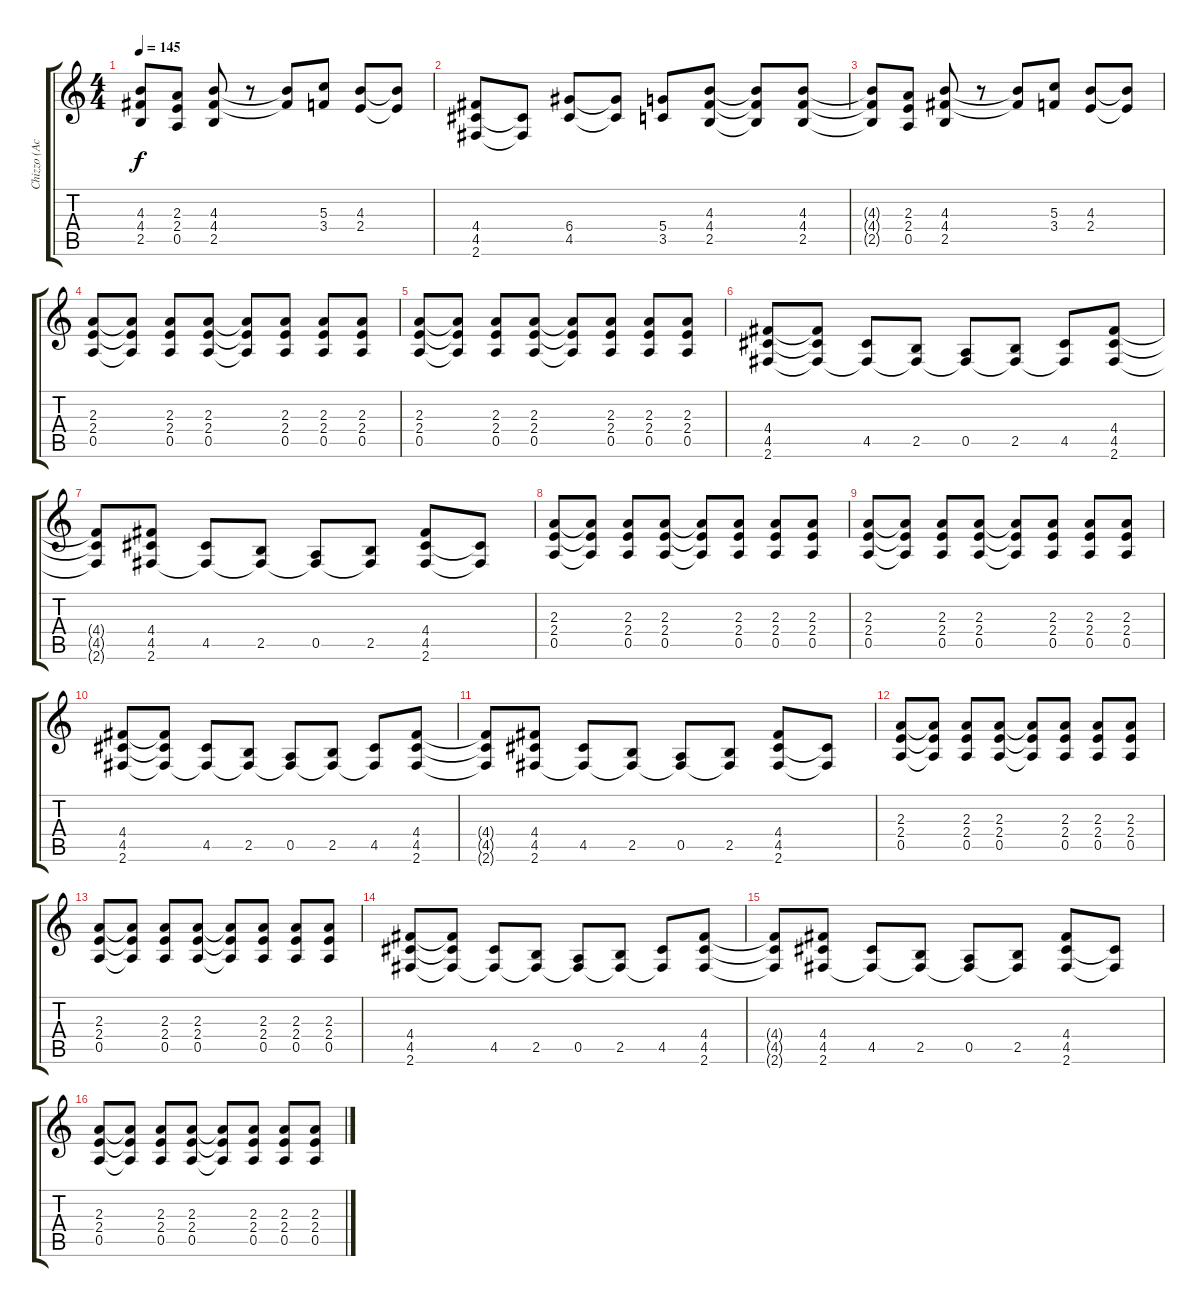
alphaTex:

\track ("Chizzo (Acomp)" "Chizzo (Ac") {instrument distortionguitar}
\staff {score tabs}
\tuning (E4 B3 G3 D3 A2 E2) {hide}
\ts (4 4)
\tempo 145
\clef g2
\ks c
(4.3{t} 4.4{t} 2.5{t}).8{dy f} (2.3 2.4 0.5).8 (4.3 4.4 2.5).8 r.8 (4.3{t} 4.4{t}).8 (5.3 3.4).8 (4.3 2.4).8 (4.3{t} 2.4{t}).8 |
(4.4 4.5 2.6).8 (4.5{t} 2.6{t}).8 (6.4 4.5).8 (6.4{t} 4.5{t}).8 (5.4 3.5).8 (4.3 4.4 2.5).8 (4.3{t} 4.4{t} 2.5{t}).8 (4.3 4.4 2.5).8 |
(4.3{t} 4.4{t} 2.5{t}).8 (2.3 2.4 0.5).8 (4.3 4.4 2.5).8 r.8 (4.3{t} 4.4{t}).8 (5.3 3.4).8 (4.3 2.4).8 (4.3{t} 2.4{t}).8 |
(2.3 2.4 0.5).8 (2.3{t} 2.4{t} 0.5{t}).8 (2.3 2.4 0.5).8 (2.3 2.4 0.5).8 (2.3{t} 2.4{t} 0.5{t}).8 (2.3 2.4 0.5).8 (2.3 2.4 0.5).8 (2.3 2.4 0.5).8 |
(2.3 2.4 0.5).8 (2.3{t} 2.4{t} 0.5{t}).8 (2.3 2.4 0.5).8 (2.3 2.4 0.5).8 (2.3{t} 2.4{t} 0.5{t}).8 (2.3 2.4 0.5).8 (2.3 2.4 0.5).8 (2.3 2.4 0.5).8 |
(4.4 4.5 2.6).8 (4.4{t} 4.5{t} 2.6{t}).8 (4.5 2.6{t}).8 (2.5 2.6{t}).8 (0.5 2.6{t}).8 (2.5 2.6{t}).8 (4.5 2.6{t}).8 (4.4 4.5 2.6).8 |
(4.4{t} 4.5{t} 2.6{t}).8 (4.4 4.5 2.6).8 (4.5 2.6{t}).8 (2.5 2.6{t}).8 (0.5 2.6{t}).8 (2.5 2.6{t}).8 (4.4 4.5 2.6).8 (4.5{t} 2.6{t}).8 |
(2.3 2.4 0.5).8 (2.3{t} 2.4{t} 0.5{t}).8 (2.3 2.4 0.5).8 (2.3 2.4 0.5).8 (2.3{t} 2.4{t} 0.5{t}).8 (2.3 2.4 0.5).8 (2.3 2.4 0.5).8 (2.3 2.4 0.5).8 |
(2.3 2.4 0.5).8 (2.3{t} 2.4{t} 0.5{t}).8 (2.3 2.4 0.5).8 (2.3 2.4 0.5).8 (2.3{t} 2.4{t} 0.5{t}).8 (2.3 2.4 0.5).8 (2.3 2.4 0.5).8 (2.3 2.4 0.5).8 |
(4.4 4.5 2.6).8 (4.4{t} 4.5{t} 2.6{t}).8 (4.5 2.6{t}).8 (2.5 2.6{t}).8 (0.5 2.6{t}).8 (2.5 2.6{t}).8 (4.5 2.6{t}).8 (4.4 4.5 2.6).8 |
(4.4{t} 4.5{t} 2.6{t}).8 (4.4 4.5 2.6).8 (4.5 2.6{t}).8 (2.5 2.6{t}).8 (0.5 2.6{t}).8 (2.5 2.6{t}).8 (4.4 4.5 2.6).8 (4.5{t} 2.6{t}).8 |
(2.3 2.4 0.5).8 (2.3{t} 2.4{t} 0.5{t}).8 (2.3 2.4 0.5).8 (2.3 2.4 0.5).8 (2.3{t} 2.4{t} 0.5{t}).8 (2.3 2.4 0.5).8 (2.3 2.4 0.5).8 (2.3 2.4 0.5).8 |
(2.3 2.4 0.5).8 (2.3{t} 2.4{t} 0.5{t}).8 (2.3 2.4 0.5).8 (2.3 2.4 0.5).8 (2.3{t} 2.4{t} 0.5{t}).8 (2.3 2.4 0.5).8 (2.3 2.4 0.5).8 (2.3 2.4 0.5).8 |
(4.4 4.5 2.6).8 (4.4{t} 4.5{t} 2.6{t}).8 (4.5 2.6{t}).8 (2.5 2.6{t}).8 (0.5 2.6{t}).8 (2.5 2.6{t}).8 (4.5 2.6{t}).8 (4.4 4.5 2.6).8 |
(4.4{t} 4.5{t} 2.6{t}).8 (4.4 4.5 2.6).8 (4.5 2.6{t}).8 (2.5 2.6{t}).8 (0.5 2.6{t}).8 (2.5 2.6{t}).8 (4.4 4.5 2.6).8 (4.5{t} 2.6{t}).8 |
(2.3 2.4 0.5).8 (2.3{t} 2.4{t} 0.5{t}).8 (2.3 2.4 0.5).8 (2.3 2.4 0.5).8 (2.3{t} 2.4{t} 0.5{t}).8 (2.3 2.4 0.5).8 (2.3 2.4 0.5).8 (2.3 2.4 0.5).8
